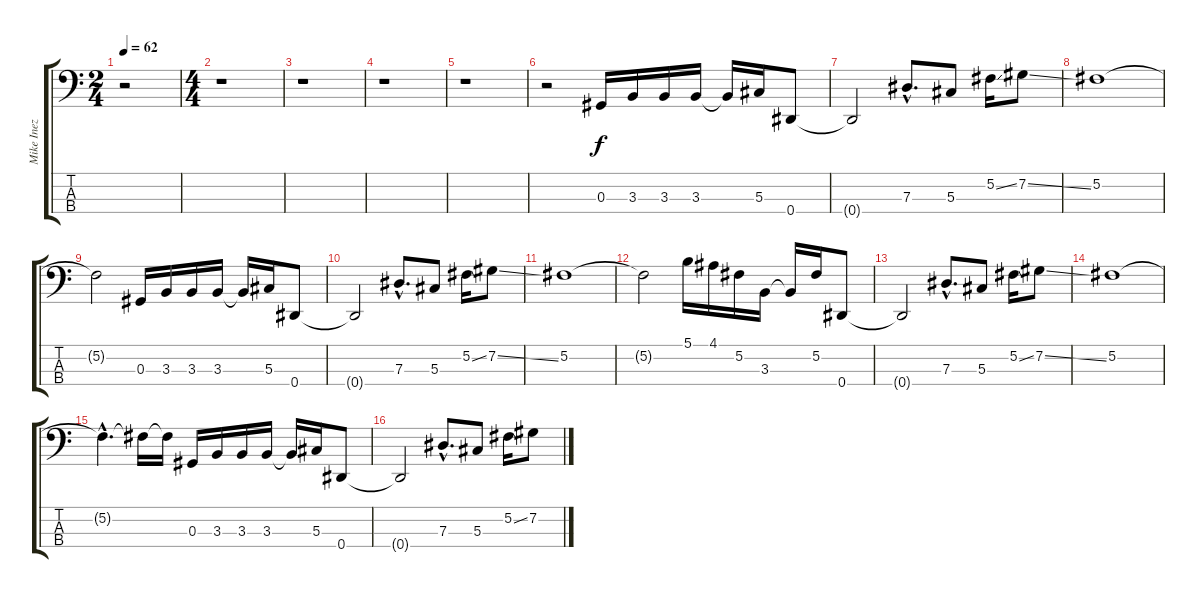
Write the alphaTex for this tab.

\track ("Mike Inez - Bass" "Mike Inez ") {instrument slapbass2}
\staff {score tabs}
\tuning (Gb2 Db2 Ab1 Eb1) {hide}
\ts (2 4)
\tempo 62
\clef f4
\ks c
r.2{dy f instrument slapbass2} |
\ts (4 4)
r.1 |
r.1 |
r.1 |
r.1 |
r.2 0.3.16 3.3.16 3.3.16 3.3.16 3.3{t}.16 5.3.16 0.4.8 |
0.4{t}.2 7.3{hac}.8{d} 5.3.8 5.2{ss}.16 7.2{ss}.8 |
5.2.1 |
5.2{t}.2 0.3.16 3.3.16 3.3.16 3.3.16 3.3{t}.16 5.3.16 0.4.8 |
0.4{t}.2 7.3{hac}.8{d} 5.3.8 5.2{ss}.16 7.2{ss}.8 |
5.2.1 |
5.2{t}.2 5.1.16 4.1.16 5.2.16 3.3.16 3.3{t}.16 5.2.16 0.4.8 |
0.4{t}.2 7.3{hac}.8{d} 5.3.8 5.2{ss}.16 7.2{ss}.8 |
5.2.1 |
5.2{hac t}.4{d} 5.2{t}.16 5.2{t}.16 0.3.16 3.3.16 3.3.16 3.3.16 3.3{t}.16 5.3.16 0.4.8 |
0.4{t}.2 7.3{hac}.8{d} 5.3.8 5.2{ss}.16 7.2{ss}.8
